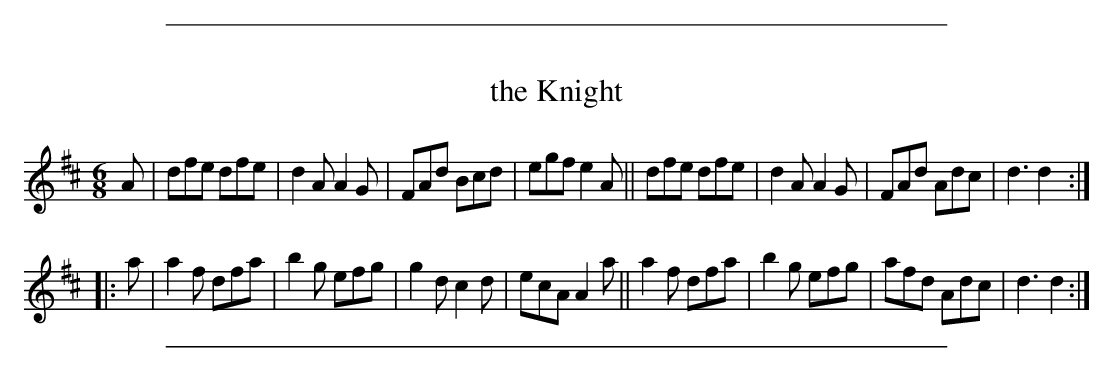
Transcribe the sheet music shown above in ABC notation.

X:1
T: the Knight
M: 6/8
L: 1/8
K: D
A |\
dfe dfe | d2A A2G | FAd Bcd | egf e2A ||\
dfe dfe | d2A A2G | FAd Adc | d3  d2  ::
a |\
a2f dfa | b2g efg | g2d c2d | ecA A2a ||\
a2f dfa | b2g efg | afd Adc | d3  d2  :|
